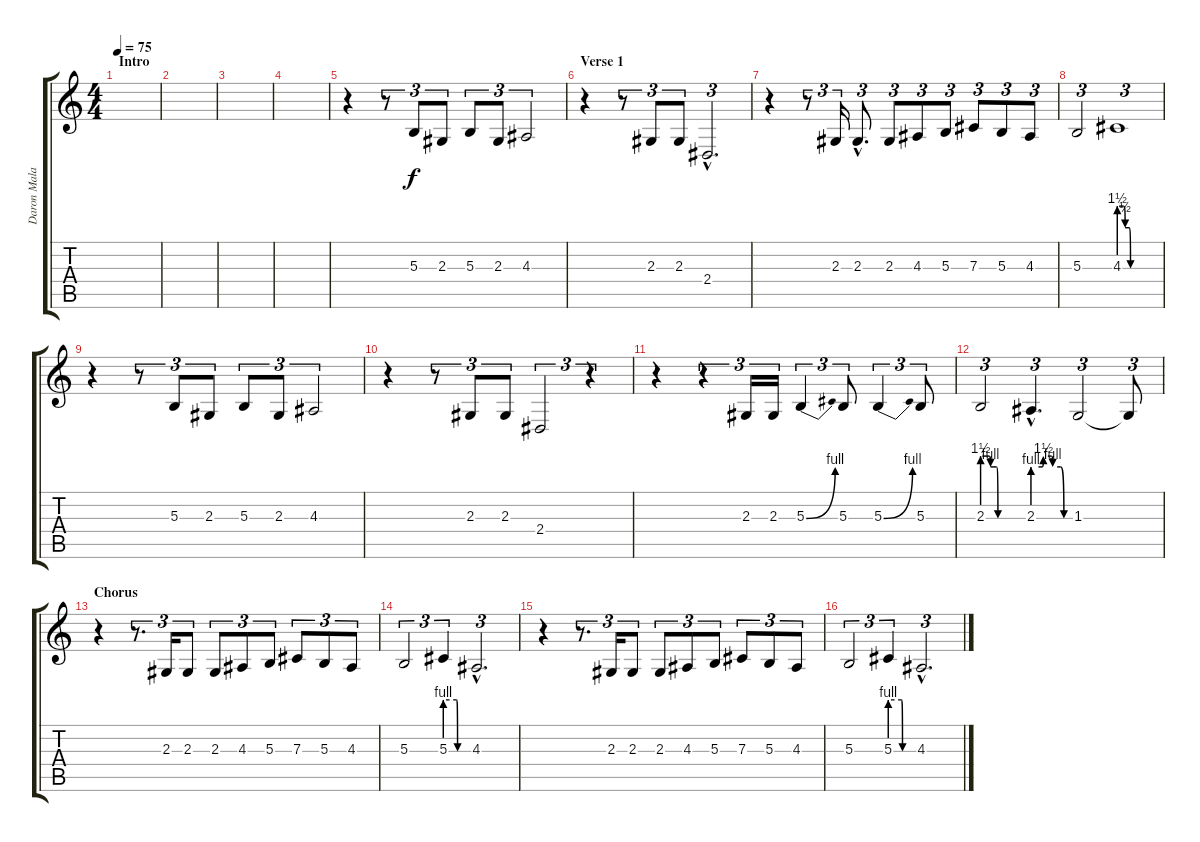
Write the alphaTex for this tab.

\track ("Daron Malakian (Vocals)" "Daron Mala") {instrument violin}
\staff {score tabs}
\tuning (Eb4 Bb3 Gb3 Db3 Ab2 Eb2) {hide}
\ts (4 4)
\section ("" "Intro")
\tempo 75
\clef g2
\ks c
|
|
|
|
r.4 r.8{tu (3 2)} 5.3.8{tu (3 2)} 2.3.8{tu (3 2)} 5.3.8{tu (3 2)} 2.3.8{tu (3 2)} 4.3.2{tu (3 2)} |
\section ("" "Verse 1")
r.4 r.8{tu (3 2)} 2.3.8{tu (3 2)} 2.3.8{tu (3 2)} 2.4{hac}.2{d tu (3 2)} |
r.4 r.8{tu (3 2)} 2.3.16{tu (3 2)} 2.3{hac}.8{d tu (3 2)} 2.3.8{tu (3 2)} 4.3.8{tu (3 2)} 5.3.8{tu (3 2)} 7.3.8{tu (3 2)} 5.3.8{tu (3 2)} 4.3.8{tu (3 2)} |
5.3.2{tu (3 2)} 4.3{be (custom 0 6 7 6 9 2 15 2 17 0 19 0 32 0 60 0)}.1{tu (3 2)} |
r.4 r.8{tu (3 2)} 5.3.8{tu (3 2)} 2.3.8{tu (3 2)} 5.3.8{tu (3 2)} 2.3.8{tu (3 2)} 4.3.2{tu (3 2)} |
r.4 r.8{tu (3 2)} 2.3.8{tu (3 2)} 2.3.8{tu (3 2)} 2.4.2{tu (3 2)} r.4{tu (3 2)} |
r.4 r.4{tu (3 2)} 2.3.16{tu (3 2)} 2.3.16{tu (3 2)} 5.3{be (bend 0 0 60 4)}.4{tu (3 2)} 5.3.8{tu (3 2)} 5.3{be (bend 0 0 60 4)}.4{tu (3 2)} 5.3.8{tu (3 2)} |
2.3{be (custom 0 6 10 6 12 4 21 4 23 0 32 0 42 0 60 0)}.2{tu (3 2)} 2.3{be (custom 0 4 15 4 17 6 30 6 32 4 45 4 50 0 60 0) hac}.4{d tu (3 2)} 1.3.2{tu (3 2)} 1.3{t}.8{tu (3 2)} |
\section ("" "Chorus")
r.4 r.8{d tu (3 2)} 2.3.16{tu (3 2)} 2.3.8{tu (3 2)} 2.3.8{tu (3 2)} 4.3.8{tu (3 2)} 5.3.8{tu (3 2)} 7.3.8{tu (3 2)} 5.3.8{tu (3 2)} 4.3.8{tu (3 2)} |
5.3.2{tu (3 2)} 5.3{be (custom 0 4 30 4 32 0 60 0)}.4{tu (3 2)} 4.3{hac}.2{d tu (3 2)} |
r.4 r.8{d tu (3 2)} 2.3.16{tu (3 2)} 2.3.8{tu (3 2)} 2.3.8{tu (3 2)} 4.3.8{tu (3 2)} 5.3.8{tu (3 2)} 7.3.8{tu (3 2)} 5.3.8{tu (3 2)} 4.3.8{tu (3 2)} |
5.3.2{tu (3 2)} 5.3{be (custom 0 4 30 4 32 0 60 0)}.4{tu (3 2)} 4.3{hac}.2{d tu (3 2)}
